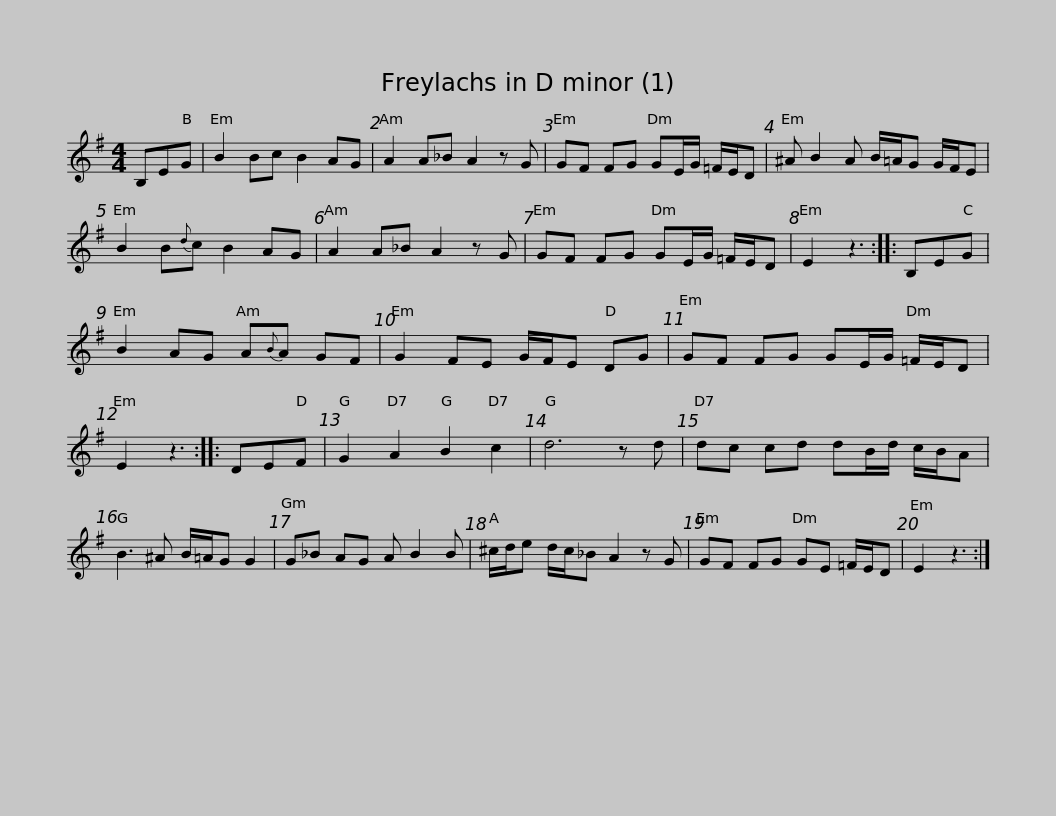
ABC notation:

X:1
L:1/8
M:4/4
I:linebreak $
K:Emin
V:1 treble
V:1
 B,EG | B2 Bc B2 AG | A2 A_B A2 z G | GF FG GE/G/ =F/E/D | ^A B2 A B/=A/G G/F/E |$ %5
 B2 B{d}c B2 AG | A2 A_B A2 z G | GF FG GE/G/ =F/E/D | E2 z3 :: B,EG | %10
 B2 AG A{B}A GF |$ G2 FE G/F/E DG | GF FG GE/G/ =F/E/D | E2 z3 :: DEF | %15
 G2 A2 B2 c2 | d6 z d |$ dc cd dB/d/ c/B/A | B3 ^A B/=A/G G2 | G_B AG A B2 B | %20
 ^c/d/e d/c/_B A2 z G | GF FG GE =F/E/D |$ E2 z3 :| %23
